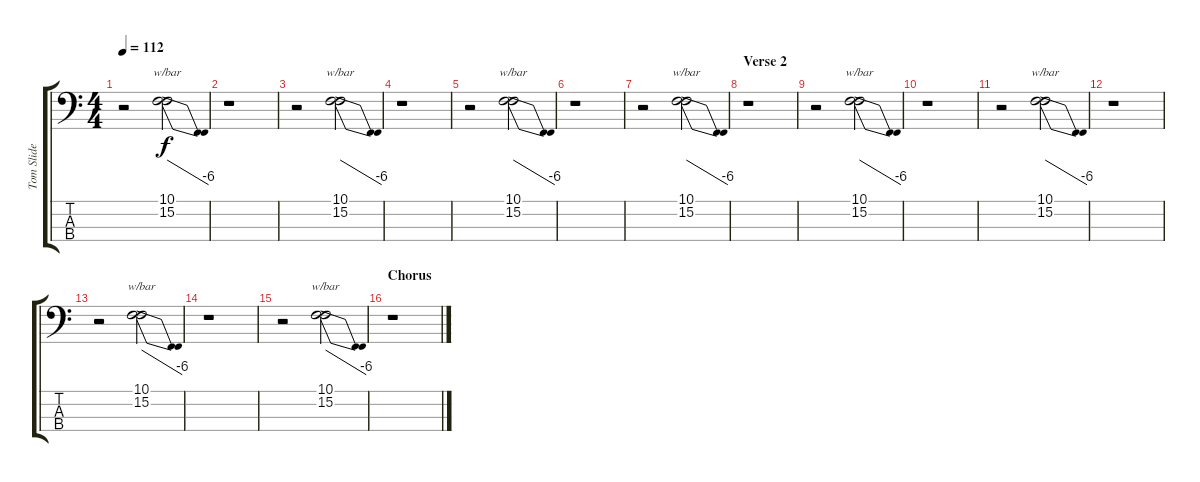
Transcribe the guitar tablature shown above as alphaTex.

\track ("Tom Slide" "Tom Slide") {instrument synthdrum}
\staff {score tabs}
\tuning (G2 D2 A1 E1) {hide}
\ts (4 4)
\tempo 112
\clef f4
\ks c
r.2{dy f} (10.1 15.2).2{tbe (dive default 0 0 60 -24)} |
r.1 |
r.2 (10.1 15.2).2{tbe (dive default 0 0 60 -24)} |
r.1 |
r.2 (10.1 15.2).2{tbe (dive default 0 0 60 -24)} |
r.1 |
r.2 (10.1 15.2).2{tbe (dive default 0 0 60 -24)} |
\section ("" "Verse 2")
r.1 |
r.2 (10.1 15.2).2{tbe (dive default 0 0 60 -24)} |
r.1 |
r.2 (10.1 15.2).2{tbe (dive default 0 0 60 -24)} |
r.1 |
r.2 (10.1 15.2).2{tbe (dive default 0 0 60 -24)} |
r.1 |
r.2 (10.1 15.2).2{tbe (dive default 0 0 60 -24)} |
\section ("" "Chorus")
r.1
